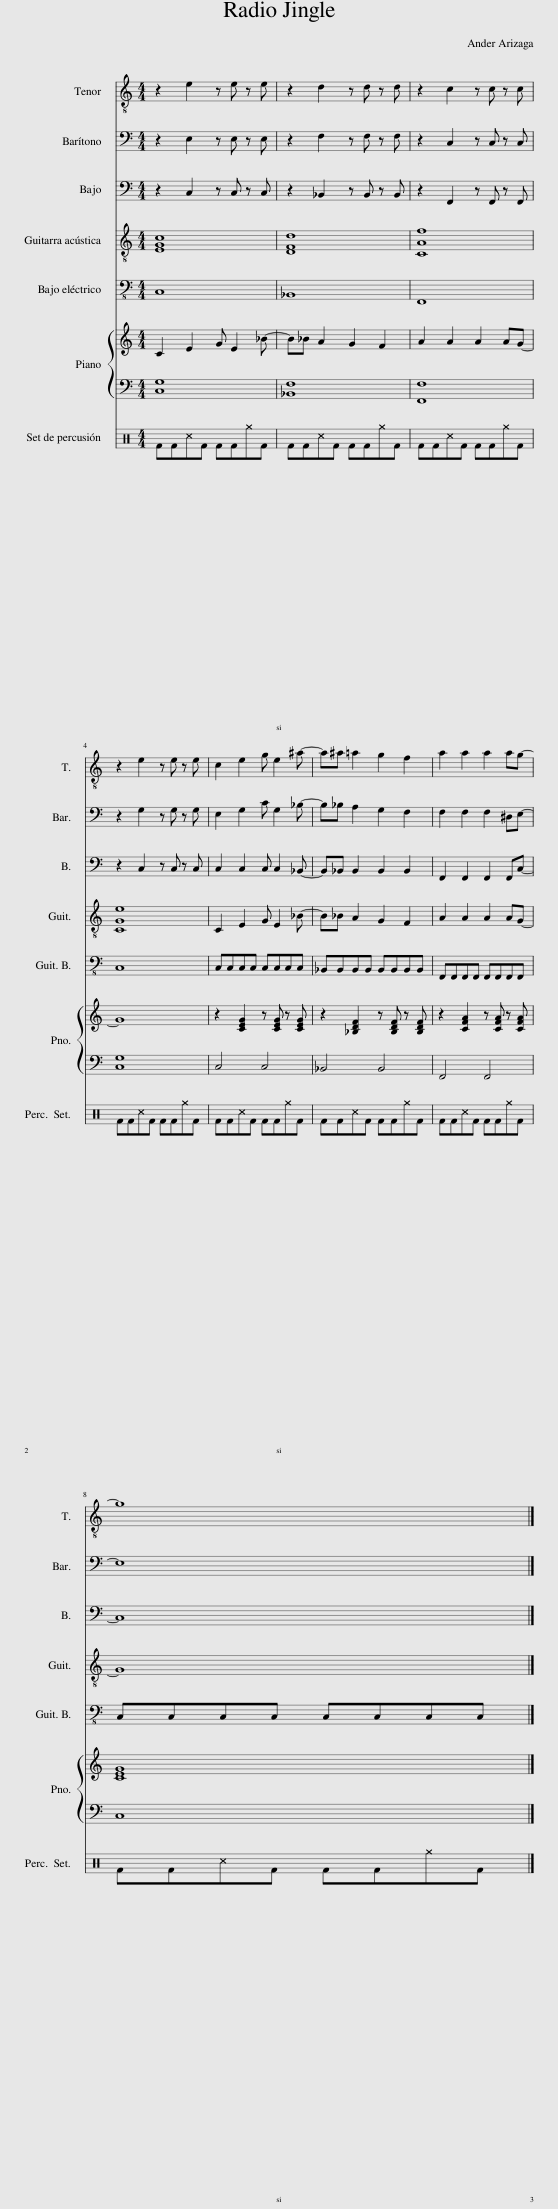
X:1
%%score 1 2 3 4 5 { 6 | 7 } 8
L:1/8
M:4/4
I:linebreak $
K:C
V:1 treble-8
V:2 bass
V:3 bass
V:4 treble-8
V:5 bass transpose=-12
V:6 treble
V:7 bass
V:8 perc
K:none
V:1
 z2 e2 z e z e | z2 d2 z d z d | z2 c2 z c z c |$ z2 e2 z e z e | c2 e2 g e2 ^a- | %5
 a^a =a2 g2 f2 | a2 a2 a2 ag- |$ g8 |] %8
V:2
 z2 E,2 z E, z E, | z2 F,2 z F, z F, | z2 C,2 z C, z C, |$ z2 G,2 z G, z G, | E,2 G,2 C G,2 _B,- | %5
 B,_B, A,2 G,2 F,2 | F,2 F,2 F,2 ^D,E,- |$ E,8 |] %8
V:3
 z2 C,2 z C, z C, | z2 _B,,2 z B,, z B,, | z2 F,,2 z F,, z F,, |$ z2 C,2 z C, z C, | C,2 C,2 C, C,2 _B,,- | %5
 B,,_B,, B,,2 B,,2 B,,2 | F,,2 F,,2 F,,2 F,,C,- |$ C,8 |] %8
V:4
 [EGc]8 | [DFd]8 | [CAf]8 |$ [CGe]8 | C2 E2 G E2 _B- | %5
 B_B A2 G2 F2 | A2 A2 A2 AG- |$ G8 |] %8
V:5
 C,8 | _B,,8 | F,,8 |$ C,8 | C,C,C,C, C,C,C,C, | %5
 _B,,B,,B,,B,, B,,B,,B,,B,, | F,,F,,F,,F,, F,,F,,F,,F,, |$ C,C,C,C, C,C,C,C, |] %8
V:6
 C2 E2 G E2 _B- | B_B A2 G2 F2 | A2 A2 A2 AG- |$ G8 | z2 [CEG]2 z [CEG] z [CEG] | %5
 z2 [_B,DF]2 z [B,DF] z [B,DF] | z2 [CFA]2 z [CFA] z [CFA] |$ [CEG]8 |] %8
V:7
 [C,G,]8 | [_B,,F,]8 | [F,,F,]8 |$ [C,G,]8 | C,4 C,4 | %5
 _B,,4 B,,4 | F,,4 F,,4 |$ C,8 |] %8
V:8
 FF^cF FF^gF | FF^cF FF^gF | FF^cF FF^gF |$ FF^cF FF^gF | FF^cF FF^gF | %5
 FF^cF FF^gF | FF^cF FF^gF |$ FF^cF FF^gF |] %8
